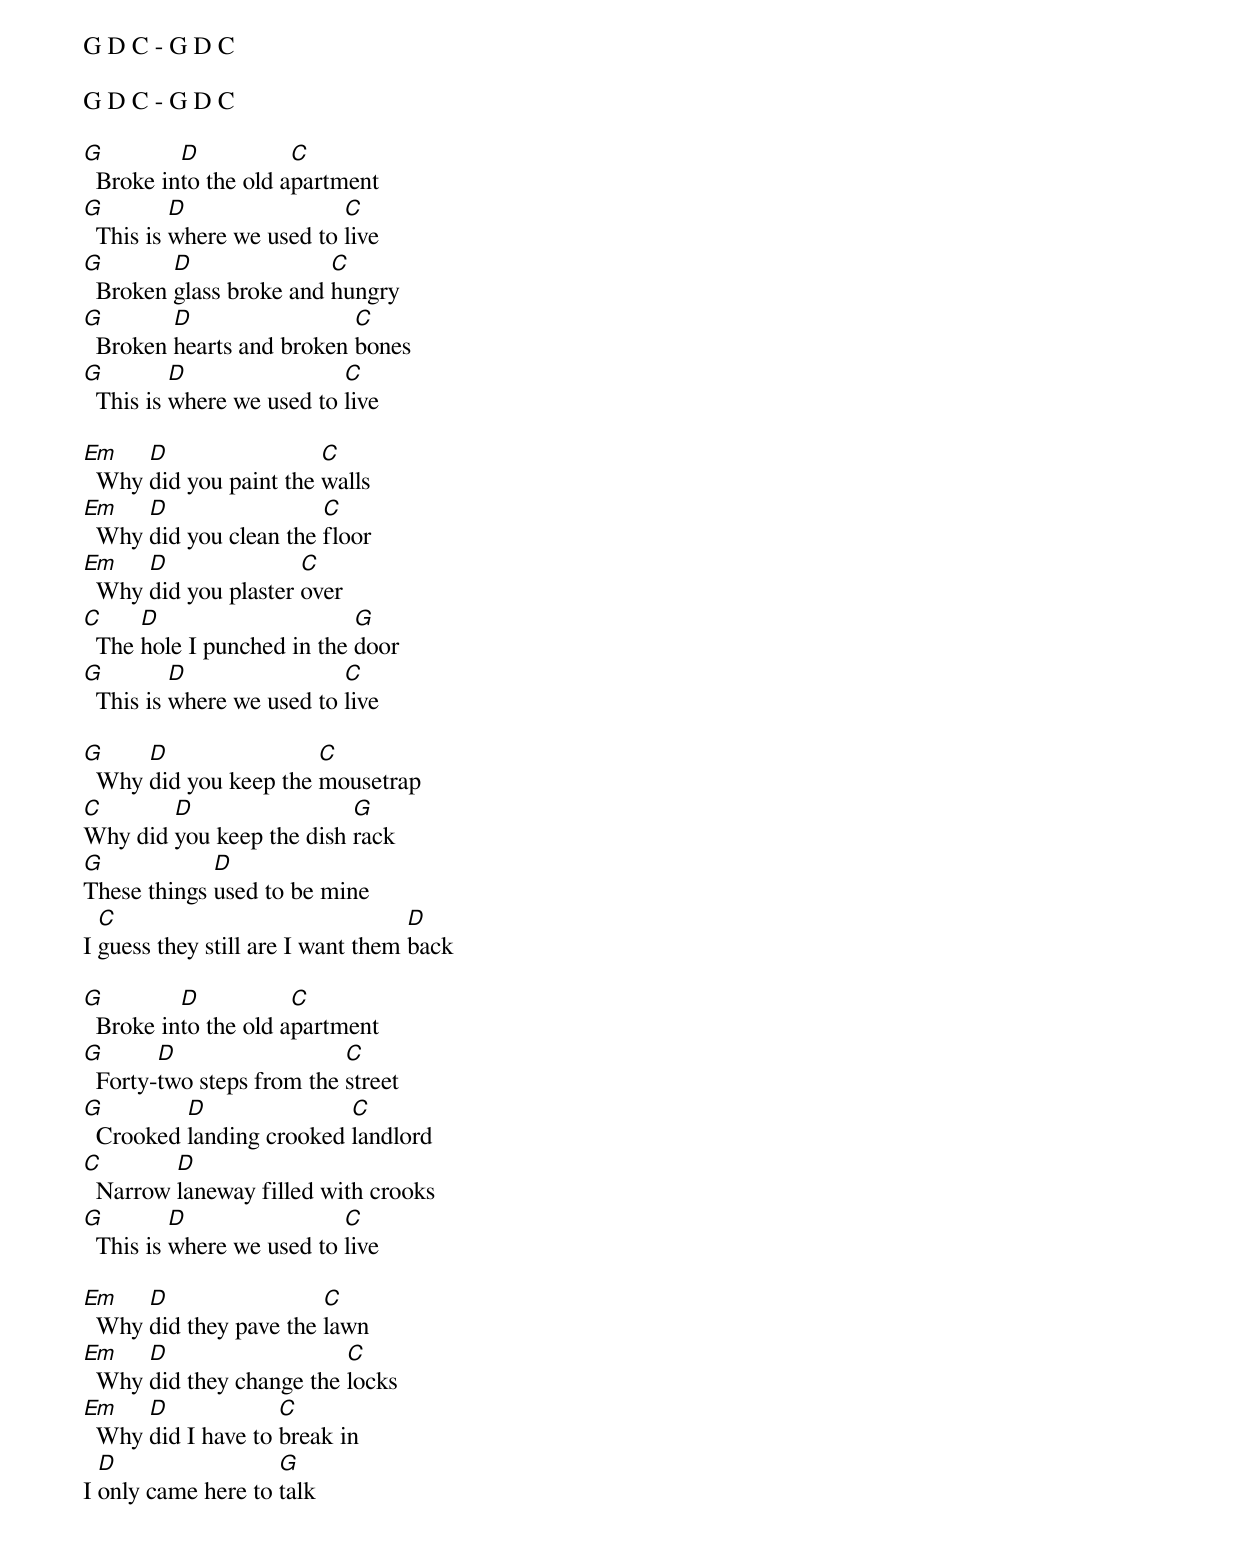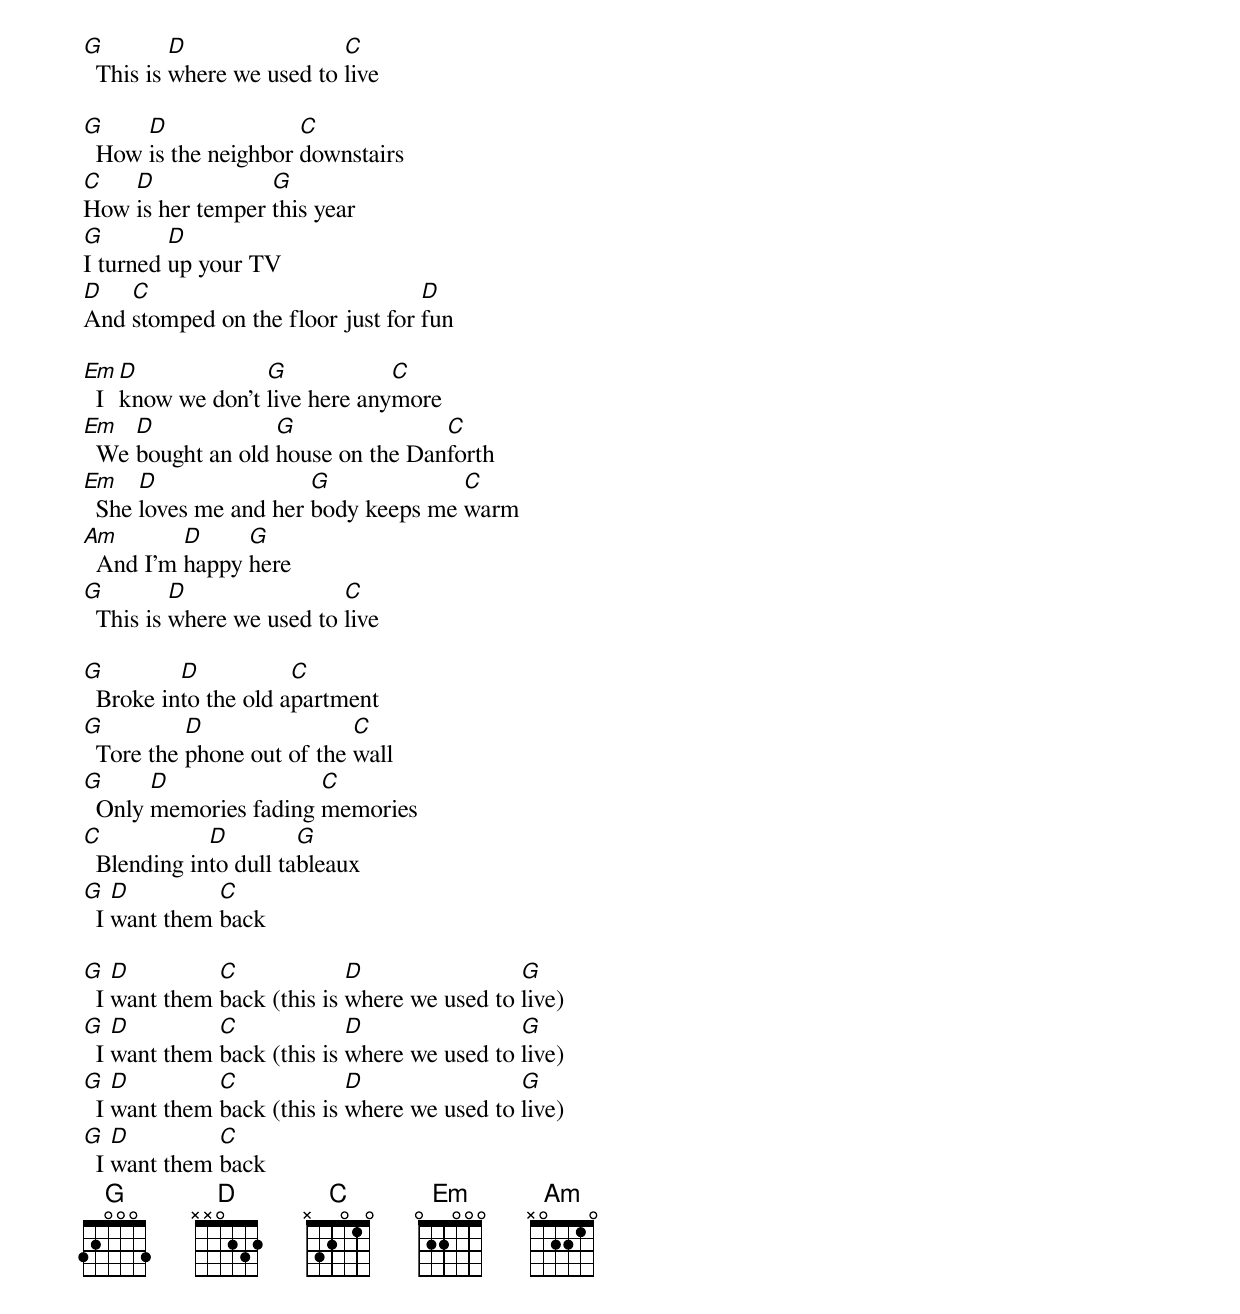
G D C - G D C

G D C - G D C

G         D           C
  Broke into the old apartment
G         D                C
  This is where we used to live
G        D               C
  Broken glass broke and hungry
G        D                 C
  Broken hearts and broken bones
G         D                C
  This is where we used to live

Em    D                 C
  Why did you paint the walls
Em    D                 C
  Why did you clean the floor
Em    D               C
  Why did you plaster over
C     D                     G
  The hole I punched in the door
G         D                C
  This is where we used to live

G     D                C
  Why did you keep the mousetrap
C       D                 G
Why did you keep the dish rack
G            D
These things used to be mine
  C                                D
I guess they still are I want them back

G         D           C
  Broke into the old apartment
G       D                  C
  Forty-two steps from the street
G         D               C
  Crooked landing crooked landlord
C        D
  Narrow laneway filled with crooks
G         D                C
  This is where we used to live

Em    D                 C
  Why did they pave the lawn
Em    D                   C
  Why did they change the locks
Em    D             C
  Why did I have to break in
  D                 G
I only came here to talk
G         D                C
  This is where we used to live

G     D               C
  How is the neighbor downstairs
C   D             G
How is her temper this year
G        D
I turned up your TV
D   C                             D
And stomped on the floor just for fun

Em  D             G            C
  I know we don't live here anymore
Em   D             G               C
  We bought an old house on the Danforth
Em    D                G             C
  She loves me and her body keeps me warm
Am        D     G
  And I'm happy here
G         D                C
  This is where we used to live

G         D           C
  Broke into the old apartment
G          D                C
  Tore the phone out of the wall
G      D               C
  Only memories fading memories
C            D         G
  Blending into dull tableaux
G   D         C
  I want them back

G   D         C             D                G
  I want them back (this is where we used to live)
G   D         C             D                G
  I want them back (this is where we used to live)
G   D         C             D                G
  I want them back (this is where we used to live)
G   D         C
  I want them back
